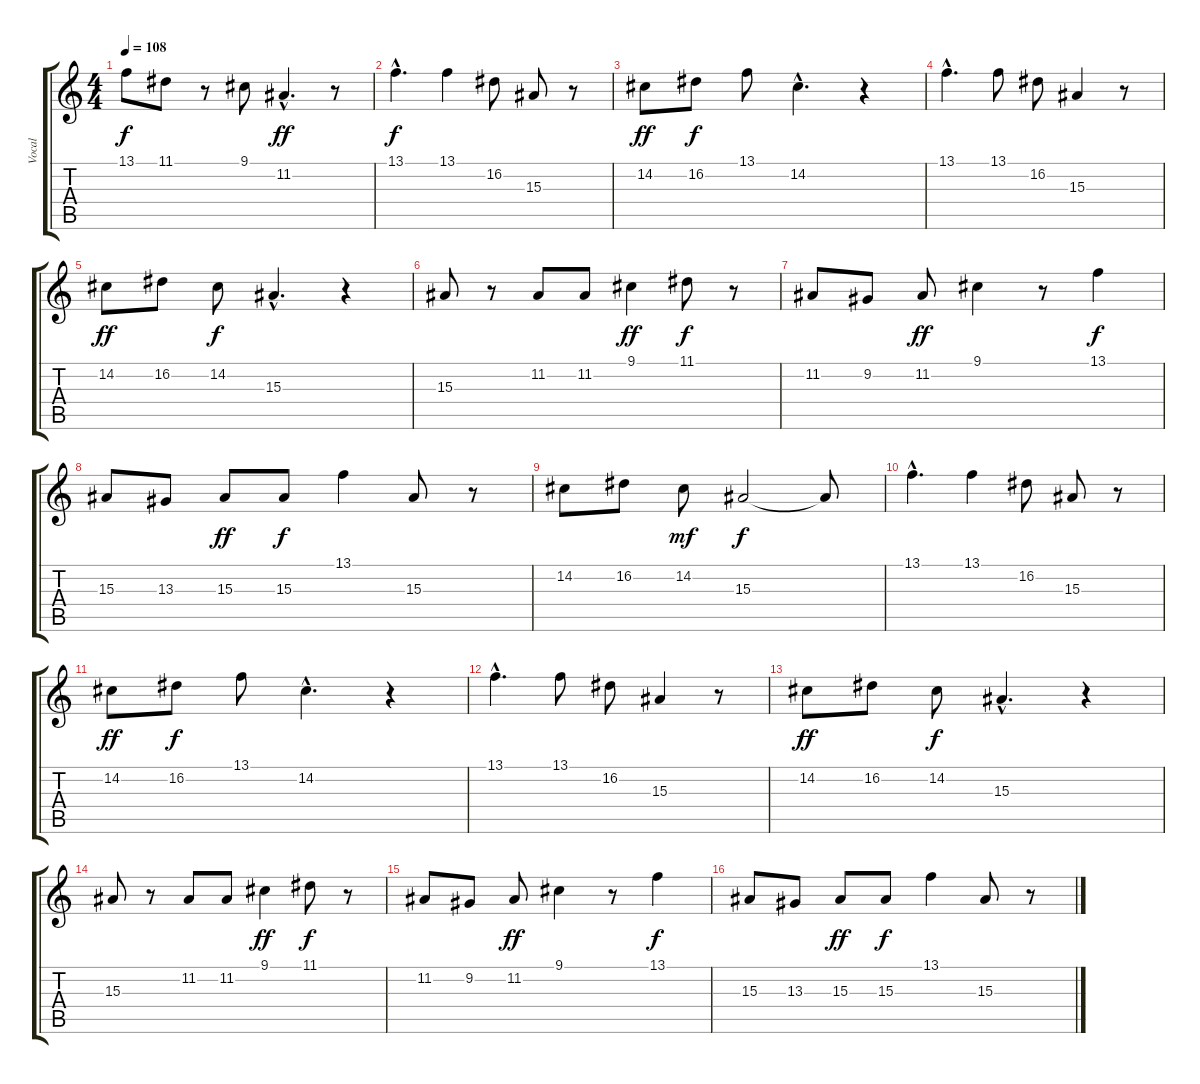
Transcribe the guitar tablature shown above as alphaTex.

\track ("Vocal" "Vocal") {instrument cello}
\staff {score tabs}
\tuning (E4 B3 G3 D3 A2 E2) {hide}
\ts (4 4)
\tempo 108
\clef g2
\ks c
13.1.8{dy f} 11.1.8 r.8 9.1.8 11.2{hac}.4{d dy ff} r.8 |
13.1{hac}.4{d dy f} 13.1.4 16.2.8 15.3.8 r.8 |
14.2.8{dy ff} 16.2.8{dy f} 13.1.8 14.2{hac}.4{d} r.4 |
13.1{hac}.4{d} 13.1.8 16.2.8 15.3.4 r.8 |
14.2.8{dy ff} 16.2.8 14.2.8{dy f} 15.3{hac}.4{d} r.4 |
15.3.8 r.8 11.2.8 11.2.8 9.1.4{dy ff} 11.1.8{dy f} r.8 |
11.2.8 9.2.8 11.2.8{dy ff} 9.1.4 r.8 13.1.4{dy f} |
15.3.8 13.3.8 15.3.8{dy ff} 15.3.8{dy f} 13.1.4 15.3.8 r.8 |
14.2.8 16.2.8 14.2.8{dy mf} 15.3.2{dy f} 15.3{t}.8 |
13.1{hac}.4{d} 13.1.4 16.2.8 15.3.8 r.8 |
14.2.8{dy ff} 16.2.8{dy f} 13.1.8 14.2{hac}.4{d} r.4 |
13.1{hac}.4{d} 13.1.8 16.2.8 15.3.4 r.8 |
14.2.8{dy ff} 16.2.8 14.2.8{dy f} 15.3{hac}.4{d} r.4 |
15.3.8 r.8 11.2.8 11.2.8 9.1.4{dy ff} 11.1.8{dy f} r.8 |
11.2.8 9.2.8 11.2.8{dy ff} 9.1.4 r.8 13.1.4{dy f} |
15.3.8 13.3.8 15.3.8{dy ff} 15.3.8{dy f} 13.1.4 15.3.8 r.8
